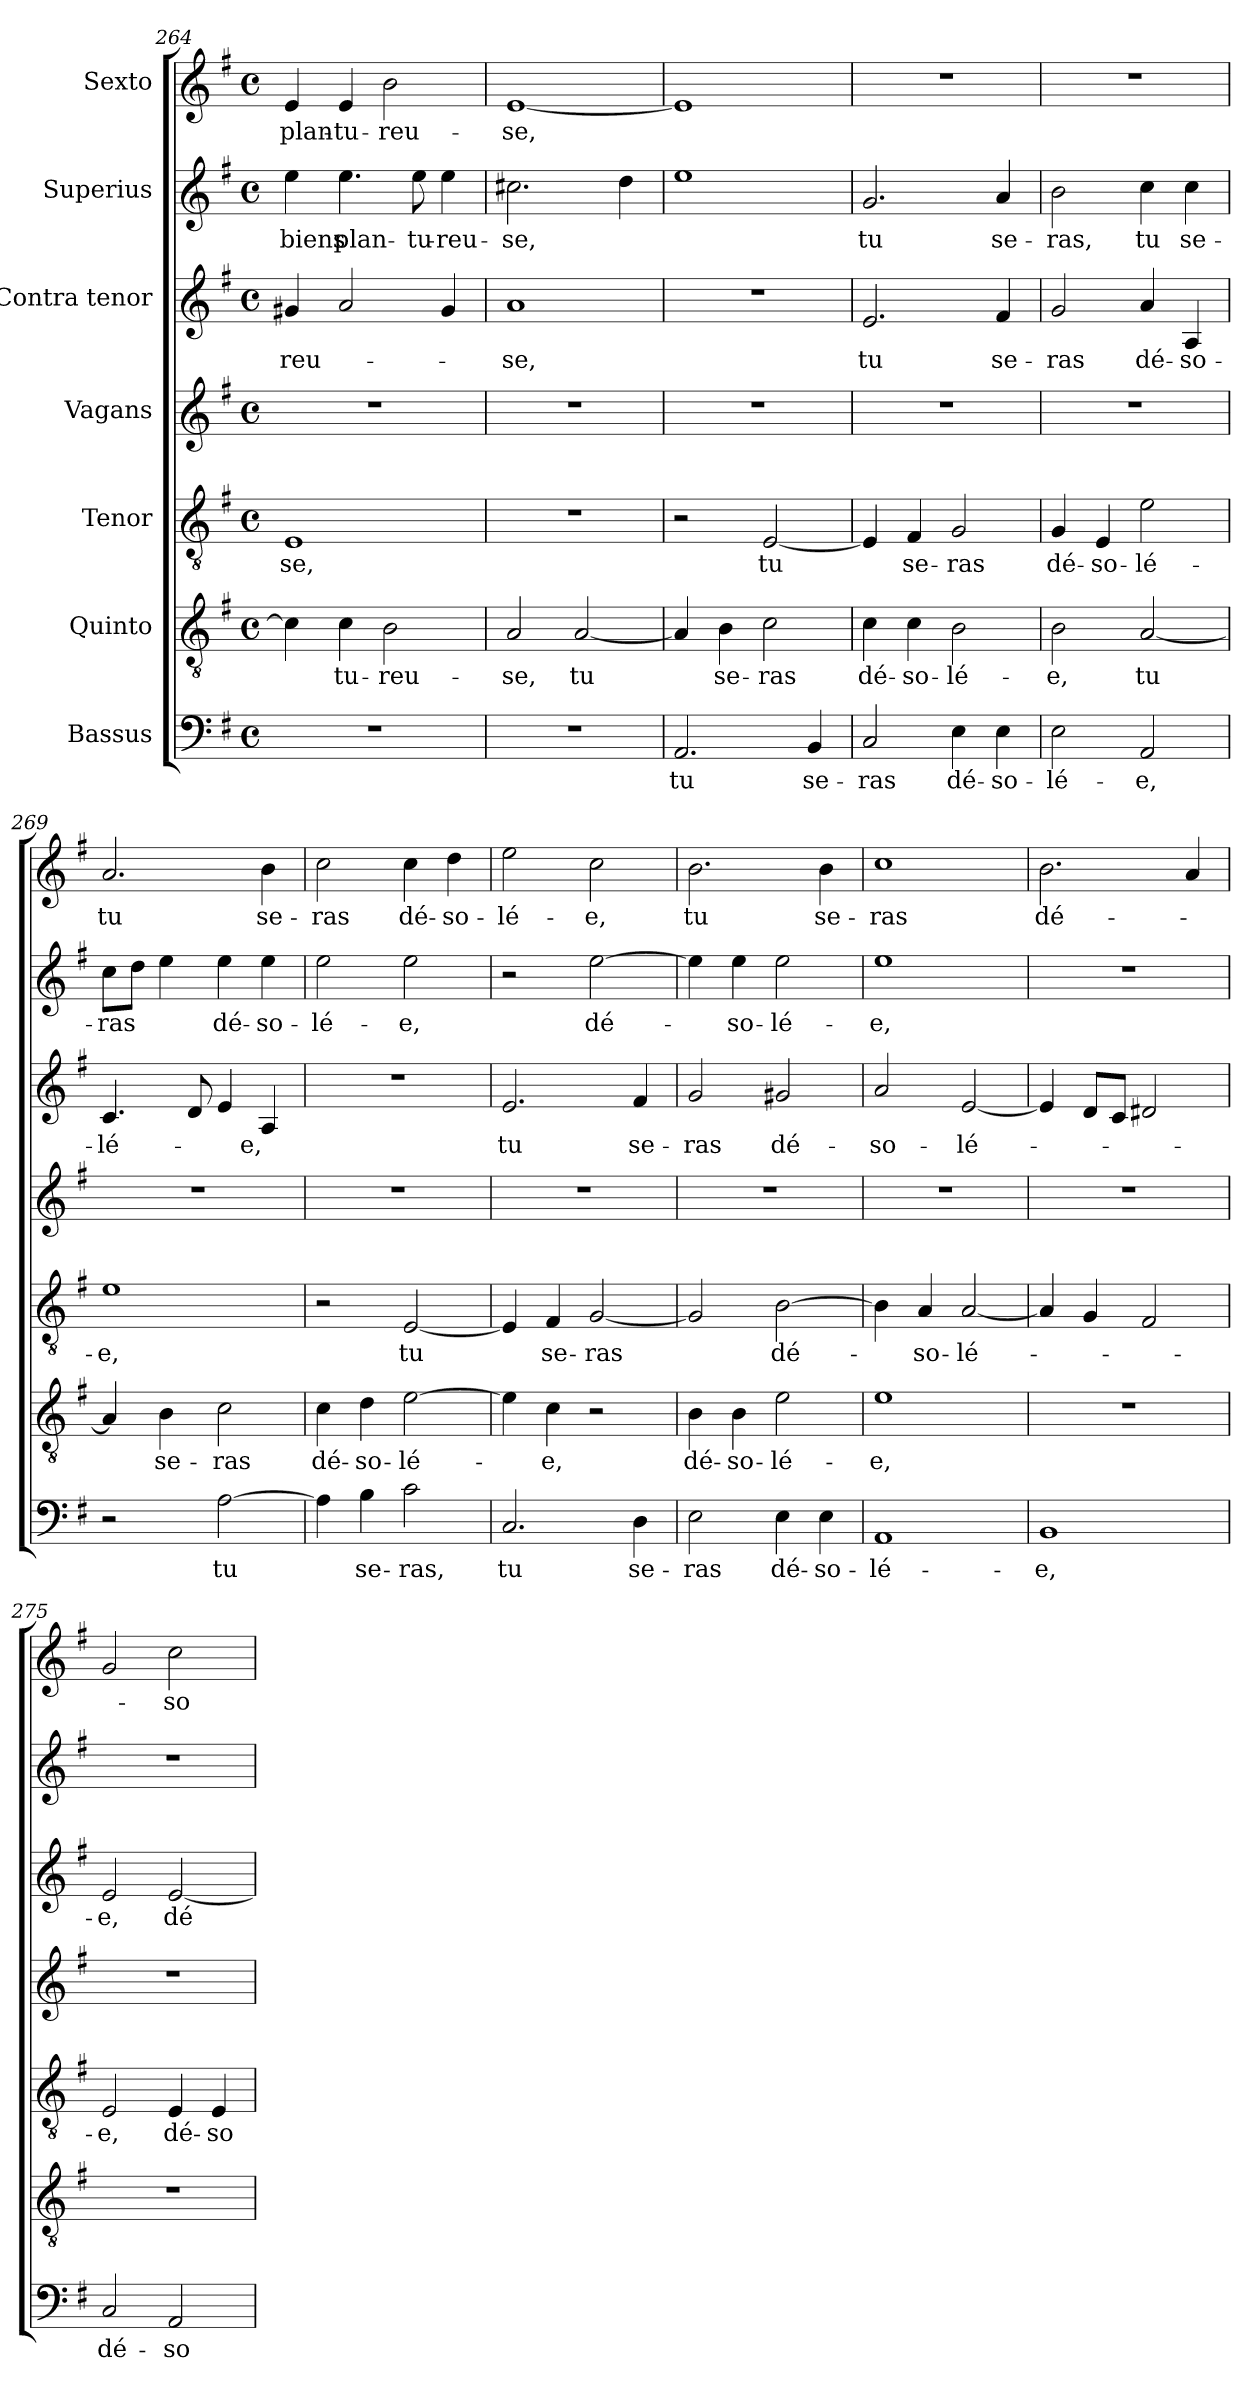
**kern	**text	**kern	**text	**kern	**text	**kern	**kern	**text	**kern	**text	**kern	**text
*part7	*part7	*part6	*part6	*part5	*part5	*part4	*part3	*part3	*part2	*part2	*part1	*part1
*staff7	*staff7	*staff6	*staff6	*staff5	*staff5	*staff4	*staff3	*staff3	*staff2	*staff2	*staff1	*staff1
*I"Bassus	*	*I"Quinto	*	*I"Tenor	*	*I"Vagans	*I"Contra tenor	*	*I"Superius	*	*I"Sexto	*
*clefF4	*	*clefGv2	*	*clefGv2	*	*clefG2	*clefG2	*	*clefG2	*	*clefG2	*
*k[f#]	*	*k[f#]	*	*k[f#]	*	*k[f#]	*k[f#]	*	*k[f#]	*	*k[f#]	*
*G:	*	*G:	*	*G:	*	*G:	*G:	*	*G:	*	*G:	*
*M4/4	*	*M4/4	*	*M4/4	*	*M4/4	*M4/4	*	*M4/4	*	*M4/4	*
*met(c)	*	*met(c)	*	*met(c)	*	*met(c)	*met(c)	*	*met(c)	*	*met(c)	*
=264	=264	=264	=264	=264	=264	=264	=264	=264	=264	=264	=264	=264
!	!	!	!	!	!LO:LY:b	!	!	!LO:LY:b	!	!LO:LY:b	!	!LO:LY:b
1r	.	4c\]	.	1E	-se,	1r	4g#X/	-reu-	4ee\	biens	4e/	plan-
!	!	!	!LO:LY:b	!	!	!	!	!	!	!LO:LY:b	!	!LO:LY:b
.	.	4c\	-tu-	.	.	.	2a/	.	4.ee\	plan-	4e/	-tu-
!	!	!	!LO:LY:b	!	!	!	!	!	!	!	!	!LO:LY:b
.	.	2B\	-reu-	.	.	.	.	.	.	.	2b\	-reu-
!	!	!	!	!	!	!	!	!	!	!LO:LY:b	!	!
.	.	.	.	.	.	.	.	.	8ee\	-tu-	.	.
!	!	!	!	!	!	!	!	!	!	!LO:LY:b	!	!
.	.	.	.	.	.	.	4g#/	.	4ee\	-reu-	.	.
!!LO:PB:g=z
=265	=265	=265	=265	=265	=265	=265	=265	=265	=265	=265	=265	=265
!	!	!	!LO:LY:b	!	!	!	!	!LO:LY:b	!	!LO:LY:b	!	!LO:LY:b
1r	.	2A/	-se,	1r	.	1r	1a	-se,	2.cc#X\	-se,	[1e	-se,
!	!	!	!LO:LY:b	!	!	!	!	!	!	!	!	!
.	.	[2A/	tu	.	.	.	.	.	.	.	.	.
.	.	.	.	.	.	.	.	.	4dd\	.	.	.
=266	=266	=266	=266	=266	=266	=266	=266	=266	=266	=266	=266	=266
!	!LO:LY:b	!	!	!	!	!	!	!	!	!	!	!
2.AA/	tu	4A/]	.	2r	.	1r	1r	.	1ee	.	1e]	.
!	!	!	!LO:LY:b	!	!	!	!	!	!	!	!	!
.	.	4B\	se-	.	.	.	.	.	.	.	.	.
!	!	!	!LO:LY:b	!	!LO:LY:b	!	!	!	!	!	!	!
.	.	2c\	-ras	[2E/	tu	.	.	.	.	.	.	.
!	!LO:LY:b	!	!	!	!	!	!	!	!	!	!	!
4BB/	se-	.	.	.	.	.	.	.	.	.	.	.
=267	=267	=267	=267	=267	=267	=267	=267	=267	=267	=267	=267	=267
!	!LO:LY:b	!	!LO:LY:b	!	!	!	!	!LO:LY:b	!	!LO:LY:b	!	!
2C/	-ras	4c\	dé-	4E/]	.	1r	2.e/	tu	2.g/	tu	1r	.
!	!	!	!LO:LY:b	!	!LO:LY:b	!	!	!	!	!	!	!
.	.	4c\	-so-	4F#/	se-	.	.	.	.	.	.	.
!	!LO:LY:b	!	!LO:LY:b	!	!LO:LY:b	!	!	!	!	!	!	!
4E\	dé-	2B\	-lé-	2G/	-ras	.	.	.	.	.	.	.
!	!LO:LY:b	!	!	!	!	!	!	!LO:LY:b	!	!LO:LY:b	!	!
4E\	-so-	.	.	.	.	.	4f#/	se-	4a/	se-	.	.
=268	=268	=268	=268	=268	=268	=268	=268	=268	=268	=268	=268	=268
!	!LO:LY:b	!	!LO:LY:b	!	!LO:LY:b	!	!	!LO:LY:b	!	!LO:LY:b	!	!
2E\	-lé-	2B\	-e,	4G/	dé-	1r	2g/	-ras	2b\	-ras,	1r	.
!	!	!	!	!	!LO:LY:b	!	!	!	!	!	!	!
.	.	.	.	4E/	-so-	.	.	.	.	.	.	.
!	!LO:LY:b	!	!LO:LY:b	!	!LO:LY:b	!	!	!LO:LY:b	!	!LO:LY:b	!	!
2AA/	-e,	[2A/	tu	2e\	-lé-	.	4a/	dé-	4cc\	tu	.	.
!	!	!	!	!	!	!	!	!LO:LY:b	!	!LO:LY:b	!	!
.	.	.	.	.	.	.	4A/	-so-	4cc\	se-	.	.
=269	=269	=269	=269	=269	=269	=269	=269	=269	=269	=269	=269	=269
!	!	!	!	!	!LO:LY:b	!	!	!LO:LY:b	!	!LO:LY:b	!	!LO:LY:b
2r	.	4A/]	.	1e	-e,	1r	4.c/	-lé-	8cc\L	-ras	2.a/	tu
.	.	.	.	.	.	.	.	.	8dd\J	.	.	.
!	!	!	!LO:LY:b	!	!	!	!	!	!	!	!	!
.	.	4B\	se-	.	.	.	.	.	4ee\	.	.	.
.	.	.	.	.	.	.	8d/	.	.	.	.	.
!	!LO:LY:b	!	!LO:LY:b	!	!	!	!	!	!	!LO:LY:b	!	!
[2A\	tu	2c\	-ras	.	.	.	4e/	.	4ee\	dé-	.	.
!	!	!	!	!	!	!	!	!LO:LY:b	!	!LO:LY:b	!	!LO:LY:b
.	.	.	.	.	.	.	4A/	-e,	4ee\	-so-	4b\	se-
=270	=270	=270	=270	=270	=270	=270	=270	=270	=270	=270	=270	=270
!	!	!	!LO:LY:b	!	!	!	!	!	!	!LO:LY:b	!	!LO:LY:b
4A\]	.	4c\	dé-	2r	.	1r	1r	.	2ee\	-lé-	2cc\	-ras
!	!LO:LY:b	!	!LO:LY:b	!	!	!	!	!	!	!	!	!
4B\	se-	4d\	-so-	.	.	.	.	.	.	.	.	.
!	!LO:LY:b	!	!LO:LY:b	!	!LO:LY:b	!	!	!	!	!LO:LY:b	!	!LO:LY:b
2c\	-ras,	[2e\	-lé-	[2E/	tu	.	.	.	2ee\	-e,	4cc\	dé-
!	!	!	!	!	!	!	!	!	!	!	!	!LO:LY:b
.	.	.	.	.	.	.	.	.	.	.	4dd\	-so-
!!LO:LB:g=z
=271	=271	=271	=271	=271	=271	=271	=271	=271	=271	=271	=271	=271
!	!LO:LY:b	!	!	!	!	!	!	!LO:LY:b	!	!	!	!LO:LY:b
2.C/	tu	4e\]	.	4E/]	.	1r	2.e/	tu	2r	.	2ee\	-lé-
!	!	!	!LO:LY:b	!	!LO:LY:b	!	!	!	!	!	!	!
.	.	4c\	-e,	4F#/	se-	.	.	.	.	.	.	.
!	!	!	!	!	!LO:LY:b	!	!	!	!	!LO:LY:b	!	!LO:LY:b
.	.	2r	.	[2G/	-ras	.	.	.	[2ee\	dé-	2cc\	-e,
!	!LO:LY:b	!	!	!	!	!	!	!LO:LY:b	!	!	!	!
4D\	se-	.	.	.	.	.	4f#/	se-	.	.	.	.
=272	=272	=272	=272	=272	=272	=272	=272	=272	=272	=272	=272	=272
!	!LO:LY:b	!	!LO:LY:b	!	!	!	!	!LO:LY:b	!	!	!	!LO:LY:b
2E\	-ras	4B\	dé-	2G/]	.	1r	2g/	-ras	4ee\]	.	2.b\	tu
!	!	!	!LO:LY:b	!	!	!	!	!	!	!LO:LY:b	!	!
.	.	4B\	-so-	.	.	.	.	.	4ee\	-so-	.	.
!	!LO:LY:b	!	!LO:LY:b	!	!LO:LY:b	!	!	!LO:LY:b	!	!LO:LY:b	!	!
4E\	dé-	2e\	-lé-	[2B\	dé-	.	2g#X/	dé-	2ee\	-lé-	.	.
!	!LO:LY:b	!	!	!	!	!	!	!	!	!	!	!LO:LY:b
4E\	-so-	.	.	.	.	.	.	.	.	.	4b\	se-
=273	=273	=273	=273	=273	=273	=273	=273	=273	=273	=273	=273	=273
!	!LO:LY:b	!	!LO:LY:b	!	!	!	!	!LO:LY:b	!	!LO:LY:b	!	!LO:LY:b
1AA	-lé-	1e	-e,	4B\]	.	1r	2a/	-so-	1ee	-e,	1cc	-ras
!	!	!	!	!	!LO:LY:b	!	!	!	!	!	!	!
.	.	.	.	4A/	-so-	.	.	.	.	.	.	.
!	!	!	!	!	!LO:LY:b	!	!	!LO:LY:b	!	!	!	!
.	.	.	.	[2A/	-lé-	.	[2e/	-lé-	.	.	.	.
=274	=274	=274	=274	=274	=274	=274	=274	=274	=274	=274	=274	=274
!	!LO:LY:b	!	!	!	!	!	!	!	!	!	!	!LO:LY:b
1BB	-e,	1r	.	4A/]	.	1r	4e/]	.	1r	.	2.b\	dé-
.	.	.	.	4G/	.	.	8d/L	.	.	.	.	.
.	.	.	.	.	.	.	8c/J	.	.	.	.	.
.	.	.	.	2F#/	.	.	2d#X/	.	.	.	.	.
.	.	.	.	.	.	.	.	.	.	.	4a/	.
=275	=275	=275	=275	=275	=275	=275	=275	=275	=275	=275	=275	=275
!	!LO:LY:b	!	!	!	!LO:LY:b	!	!	!LO:LY:b	!	!	!	!
2C/	dé-	1r	.	2E/	-e,	1r	2e/	-e,	1r	.	2g/	.
!	!LO:LY:b	!	!	!	!LO:LY:b	!	!	!LO:LY:b	!	!	!	!LO:LY:b
2AA/	-so-	.	.	4E/	dé-	.	[2e/	dé-	.	.	2cc\	-so-
!	!	!	!	!	!LO:LY:b	!	!	!	!	!	!	!
.	.	.	.	4E/	-so-	.	.	.	.	.	.	.
=	=	=	=	=	=	=	=	=	=	=	=	=
*-	*-	*-	*-	*-	*-	*-	*-	*-	*-	*-	*-	*-
